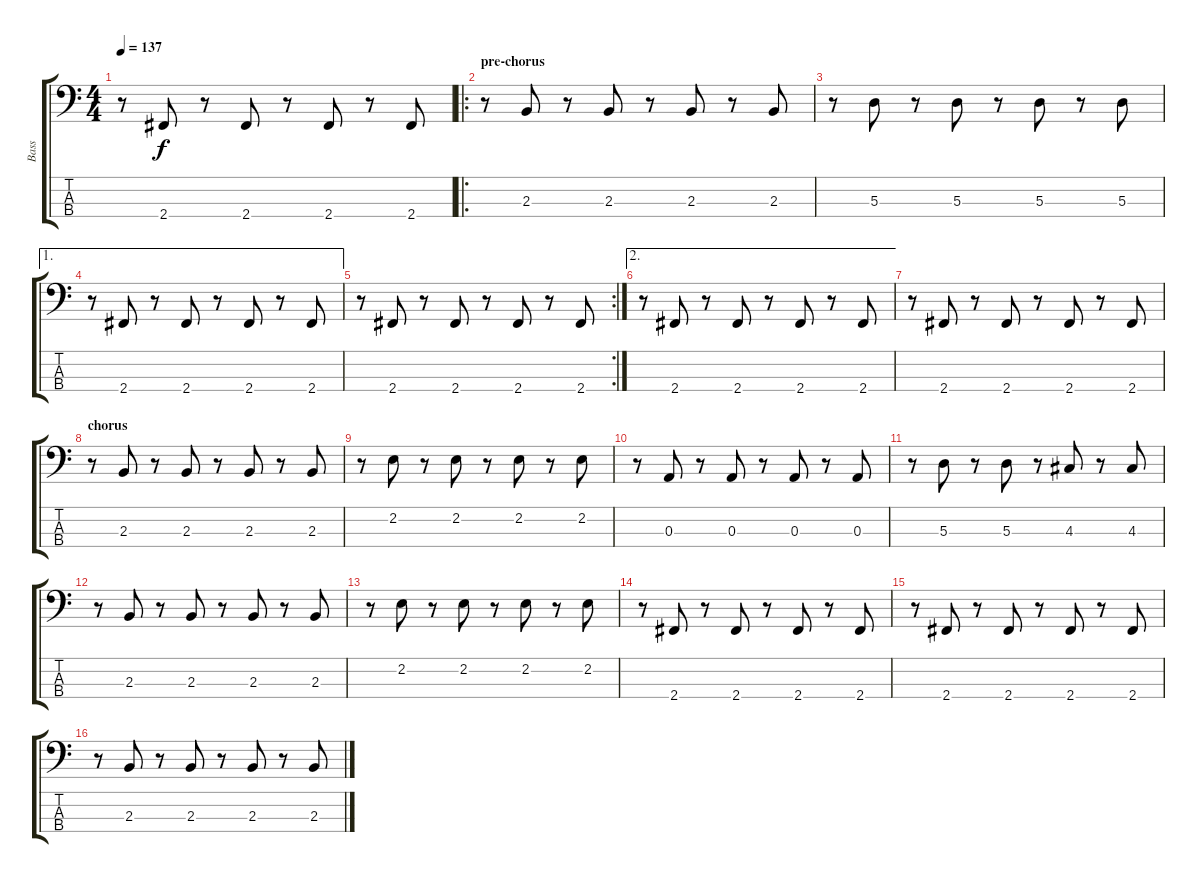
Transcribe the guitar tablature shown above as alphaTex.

\track ("Bass" "Bass") {instrument synthbass2}
\staff {score tabs}
\tuning (G2 D2 A1 E1) {hide}
\ts (4 4)
\tempo 137
\clef f4
\ks c
r.8{dy f} 2.4.8 r.8 2.4.8 r.8 2.4.8 r.8 2.4.8 |
\ro
\section ("" "pre-chorus")
r.8 2.3.8 r.8 2.3.8 r.8 2.3.8 r.8 2.3.8 |
r.8 5.3.8 r.8 5.3.8 r.8 5.3.8 r.8 5.3.8 |
\ae 1
r.8 2.4.8 r.8 2.4.8 r.8 2.4.8 r.8 2.4.8 |
\rc 2
r.8 2.4.8 r.8 2.4.8 r.8 2.4.8 r.8 2.4.8 |
\ae 2
r.8 2.4.8 r.8 2.4.8 r.8 2.4.8 r.8 2.4.8 |
r.8 2.4.8 r.8 2.4.8 r.8 2.4.8 r.8 2.4.8 |
\section ("" "chorus")
r.8 2.3.8 r.8 2.3.8 r.8 2.3.8 r.8 2.3.8 |
r.8 2.2.8 r.8 2.2.8 r.8 2.2.8 r.8 2.2.8 |
r.8 0.3.8 r.8 0.3.8 r.8 0.3.8 r.8 0.3.8 |
r.8 5.3.8 r.8 5.3.8 r.8 4.3.8 r.8 4.3.8 |
r.8 2.3.8 r.8 2.3.8 r.8 2.3.8 r.8 2.3.8 |
r.8 2.2.8 r.8 2.2.8 r.8 2.2.8 r.8 2.2.8 |
r.8 2.4.8 r.8 2.4.8 r.8 2.4.8 r.8 2.4.8 |
r.8 2.4.8 r.8 2.4.8 r.8 2.4.8 r.8 2.4.8 |
r.8 2.3.8 r.8 2.3.8 r.8 2.3.8 r.8 2.3.8
